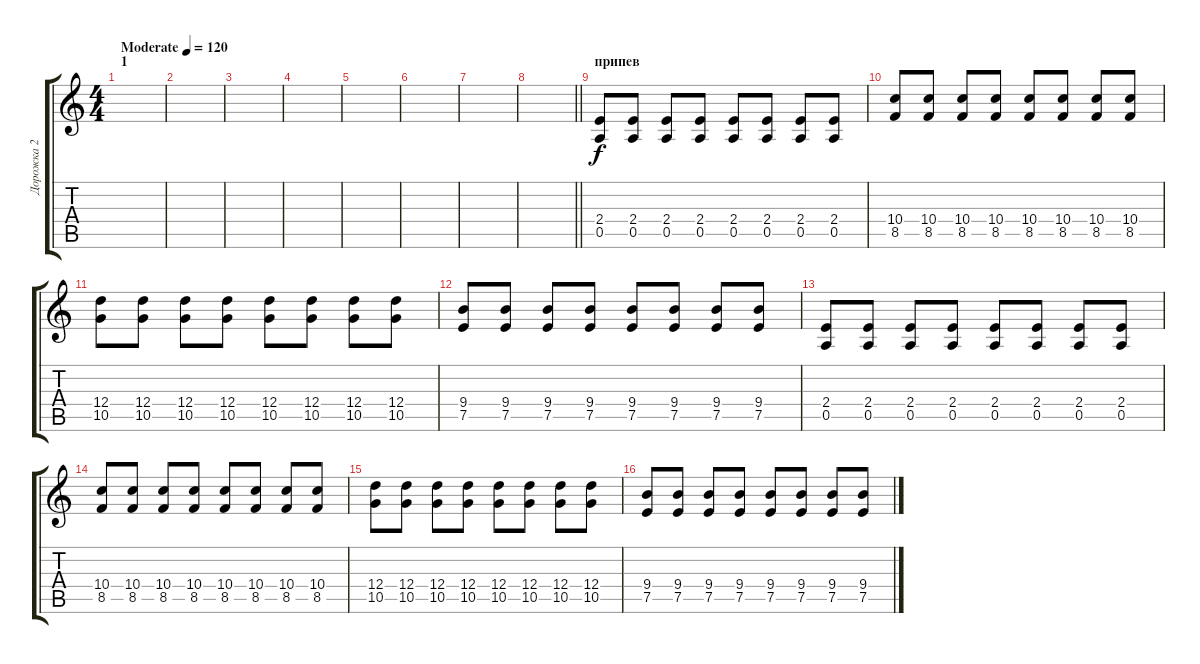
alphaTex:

\track ("Дорожка 2" "Дорожка 2") {instrument distortionguitar}
\staff {score tabs}
\tuning (E4 B3 G3 D3 A2 E2) {hide}
\ts (4 4)
\section ("" "1")
\tempo (120 "Moderate")
\tempo 115
\tempo (120 "Moderate")
\clef g2
\ks c
|
|
|
|
|
|
|
\barLineRight lightlight
|
\section ("" "припев")
(2.4 0.5).8 (2.4 0.5).8 (2.4 0.5).8 (2.4 0.5).8 (2.4 0.5).8 (2.4 0.5).8 (2.4 0.5).8 (2.4 0.5).8 |
(10.4 8.5).8 (10.4 8.5).8 (10.4 8.5).8 (10.4 8.5).8 (10.4 8.5).8 (10.4 8.5).8 (10.4 8.5).8 (10.4 8.5).8 |
(12.4 10.5).8 (12.4 10.5).8 (12.4 10.5).8 (12.4 10.5).8 (12.4 10.5).8 (12.4 10.5).8 (12.4 10.5).8 (12.4 10.5).8 |
(9.4 7.5).8 (9.4 7.5).8 (9.4 7.5).8 (9.4 7.5).8 (9.4 7.5).8 (9.4 7.5).8 (9.4 7.5).8 (9.4 7.5).8 |
(2.4 0.5).8 (2.4 0.5).8 (2.4 0.5).8 (2.4 0.5).8 (2.4 0.5).8 (2.4 0.5).8 (2.4 0.5).8 (2.4 0.5).8 |
(10.4 8.5).8 (10.4 8.5).8 (10.4 8.5).8 (10.4 8.5).8 (10.4 8.5).8 (10.4 8.5).8 (10.4 8.5).8 (10.4 8.5).8 |
(12.4 10.5).8 (12.4 10.5).8 (12.4 10.5).8 (12.4 10.5).8 (12.4 10.5).8 (12.4 10.5).8 (12.4 10.5).8 (12.4 10.5).8 |
(9.4 7.5).8 (9.4 7.5).8 (9.4 7.5).8 (9.4 7.5).8 (9.4 7.5).8 (9.4 7.5).8 (9.4 7.5).8 (9.4 7.5).8
